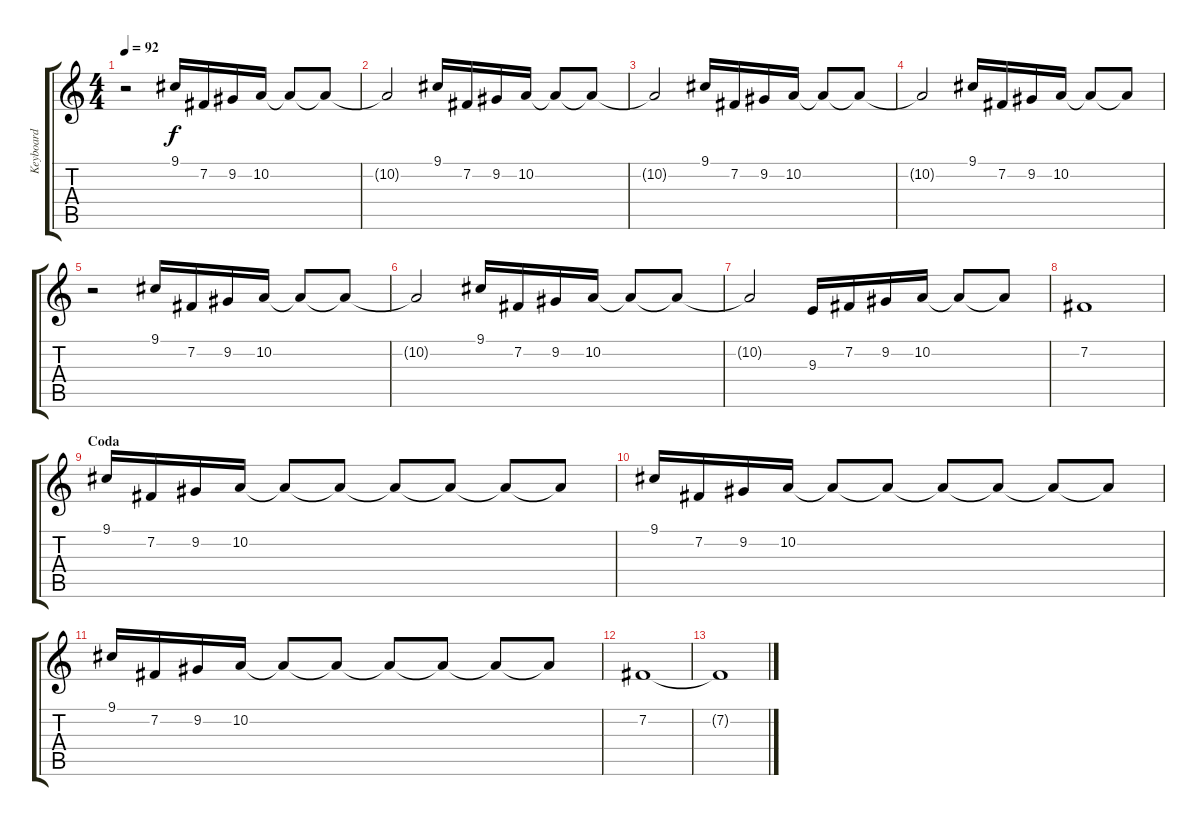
\track ("Keyboard" "Keyboard") {instrument acousticgrandpiano}
\staff {score tabs}
\tuning (E4 B3 G3 D3 A2 E2) {hide}
\ts (4 4)
\tempo 92
\clef g2
\ks c
r.2{dy f} 9.1.16 7.2.16 9.2.16 10.2.16 10.2{t}.8 10.2{t}.8 |
10.2{t}.2 9.1.16 7.2.16 9.2.16 10.2.16 10.2{t}.8 10.2{t}.8 |
10.2{t}.2 9.1.16 7.2.16 9.2.16 10.2.16 10.2{t}.8 10.2{t}.8 |
10.2{t}.2 9.1.16 7.2.16 9.2.16 10.2.16 10.2{t}.8 10.2{t}.8 |
r.2 9.1.16 7.2.16 9.2.16 10.2.16 10.2{t}.8 10.2{t}.8 |
10.2{t}.2 9.1.16 7.2.16 9.2.16 10.2.16 10.2{t}.8 10.2{t}.8 |
10.2{t}.2 9.3.16 7.2.16 9.2.16 10.2.16 10.2{t}.8 10.2{t}.8 |
7.2.1 |
\section ("" "Coda")
9.1.16 7.2.16 9.2.16 10.2.16 10.2{t}.8 10.2{t}.8 10.2{t}.8 10.2{t}.8 10.2{t}.8 10.2{t}.8 |
9.1.16 7.2.16 9.2.16 10.2.16 10.2{t}.8 10.2{t}.8 10.2{t}.8 10.2{t}.8 10.2{t}.8 10.2{t}.8 |
9.1.16 7.2.16 9.2.16 10.2.16 10.2{t}.8 10.2{t}.8 10.2{t}.8 10.2{t}.8 10.2{t}.8 10.2{t}.8 |
7.2.1 |
7.2{t}.1
